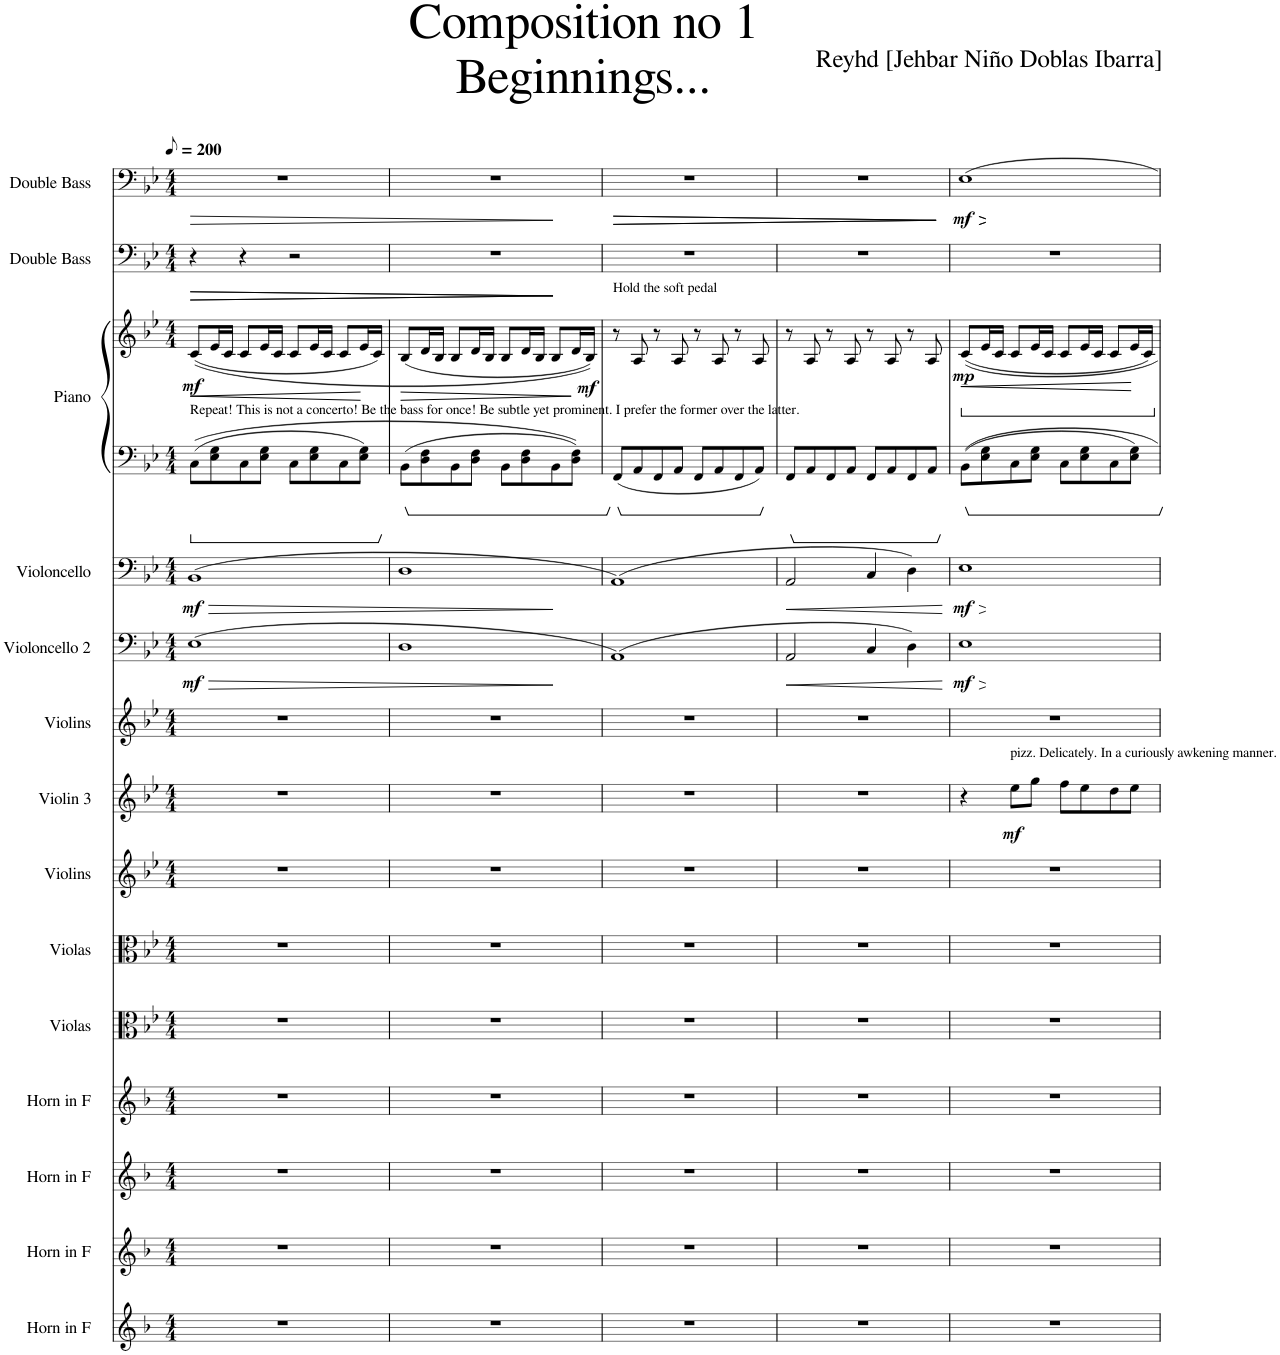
**kern	**kern	**kern	**kern	**kern	**kern	**kern	**kern	**dynam	**kern	**kern	**dynam	**kern	**dynam	**kern	**kern	**dynam	**kern	**dynam	**kern	**dynam
*part14	*part13	*part12	*part11	*part10	*part9	*part8	*part7	*part7	*part6	*part5	*part5	*part4	*part4	*part3	*part3	*part3	*part2	*part2	*part1	*part1
*staff15	*staff14	*staff13	*staff12	*staff11	*staff10	*staff9	*staff8	*staff8	*staff7	*staff6	*staff6	*staff5	*staff5	*staff4	*staff3	*staff3/4	*staff2	*staff2	*staff1	*staff1
*I"Horn in F	*I"Horn in F	*I"Horn in F	*I"Horn in F	*I"Violas	*I"Violas	*I"Violins	*I"Violin 3	*	*I"Violins	*I"Violoncello 2	*	*I"Violoncello	*	*I"Piano	*	*	*I"Double Bass	*	*I"Double Bass	*
*	*	*	*	*I'Vlas.	*I'Vlas.	*I'Vlns.	*I'Vln. 3	*	*I'Vlns.	*I'Vc. 2	*	*I'Vc.	*	*I'Pno.	*	*	*I'Db.	*	*I'Db.	*
*clefG2	*clefG2	*clefG2	*clefG2	*clefC3	*clefC3	*clefG2	*clefG2	*	*clefG2	*clefF4	*	*clefF4	*	*clefF4	*clefG2	*	*clefF4	*	*clefF4	*
*Trd4c7	*Trd4c7	*Trd4c7	*Trd4c7	*	*	*	*	*	*	*	*	*	*	*	*	*	*Trd7c12	*	*Trd7c12	*
*k[b-]	*k[b-]	*k[b-]	*k[b-]	*k[b-e-]	*k[b-e-]	*k[b-e-]	*k[b-e-]	*	*k[b-e-]	*k[b-e-]	*	*k[b-e-]	*	*k[b-e-]	*k[b-e-]	*	*k[b-e-]	*	*k[b-e-]	*
*M4/4	*M4/4	*M4/4	*M4/4	*M4/4	*M4/4	*M4/4	*M4/4	*	*M4/4	*M4/4	*	*M4/4	*	*M4/4	*M4/4	*	*M4/4	*	*M4/4	*
*MM100	*MM100	*MM100	*MM100	*MM100	*MM100	*MM100	*MM100	*	*MM100	*MM100	*	*MM100	*	*MM100	*MM100	*	*MM100	*	*MM100	*
=1	=1	=1	=1	=1	=1	=1	=1	=1	=1	=1	=1	=1	=1	=1	=1	=1	=1	=1	=1	=1
!	!	!	!	!	!	!	!	!	!	!	!	!	!	!LO:TX:a:t=Repeat! This is not a concerto! Be the bass for once! Be subtle yet prominent. I prefer the former over the latter.	!	!	!	!	!	!
!	!	!	!	!	!	!	!	!	!	!	!LO:HP:b	!	!LO:HP:b	!	!	!LO:HP:b	!	!LO:HP:b	!	!LO:HP:b
!	!	!	!	!	!	!	!	!	!	!	!LO:DY:n=1:b	!	!LO:DY:n=1:b	!	!	!LO:DY:n=1:b	!	!	!	!
1r	1r	1r	1r	1r	1r	1r	1r	.	1r	(1E-	> mf	(1BB-	> mf	8C\L	((8c/L	< mf	4r	>	1r	>
.	.	.	.	.	.	.	.	.	.	.	.	.	.	8E-\ 8G\	16e-/L	.	.	.	.	.
.	.	.	.	.	.	.	.	.	.	.	.	.	.	.	16c/JJ	.	.	.	.	.
!	!	!	!	!	!	!	!	!	!	!	!	!	!	!	!	!	!	!LO:HP:b	!	!
.	.	.	.	.	.	.	.	.	.	.	.	.	.	8C\	8c/L	.	4r	>	.	.
.	.	.	.	.	.	.	.	.	.	.	.	.	.	8E-\ 8G\J	16e-/L	.	.	.	.	.
.	.	.	.	.	.	.	.	.	.	.	.	.	.	.	16c/JJ	.	.	.	.	.
.	.	.	.	.	.	.	.	.	.	.	.	.	.	8C\L	8c/L	.	2r	.	.	.
.	.	.	.	.	.	.	.	.	.	.	.	.	.	8E-\ 8G\	16e-/L	.	.	.	.	.
.	.	.	.	.	.	.	.	.	.	.	.	.	.	.	16c/JJ	.	.	.	.	.
.	.	.	.	.	.	.	.	.	.	.	.	.	.	8C\	8c/L	.	.	.	.	.
.	.	.	.	.	.	.	.	.	.	.	.	.	.	8E-\ 8G\J	16e-/L	.	.	.	.	.
.	.	.	.	.	.	.	.	.	.	.	.	.	.	.	16c/JJ)	.	.	.	.	.
.	.	.	.	.	.	.	.	.	.	.	.	.	.	.	.	[	.	.	.	.
=2	=2	=2	=2	=2	=2	=2	=2	=2	=2	=2	=2	=2	=2	=2	=2	=2	=2	=2	=2	=2
!	!	!	!	!	!	!	!	!	!	!	!	!	!	!	!	!LO:HP:b	!	!	!	!
1r	1r	1r	1r	1r	1r	1r	1r	.	1r	1D	.	1D	.	8BB-\L	(8B-/L	>	1r	.	1r	.
.	.	.	.	.	.	.	.	.	.	.	.	.	.	8D\ 8F\	16d/L	.	.	.	.	.
.	.	.	.	.	.	.	.	.	.	.	.	.	.	.	16B-/JJ	.	.	.	.	.
.	.	.	.	.	.	.	.	.	.	.	.	.	.	8BB-\	8B-/L	.	.	.	.	.
.	.	.	.	.	.	.	.	.	.	.	.	.	.	8D\ 8F\J	16d/L	.	.	.	.	.
.	.	.	.	.	.	.	.	.	.	.	.	.	.	.	16B-/JJ	.	.	.	.	.
.	.	.	.	.	.	.	.	.	.	.	.	.	.	8BB-\L	8B-/L	.	.	.	.	.
.	.	.	.	.	.	.	.	.	.	.	.	.	.	8D\ 8F\	16d/L	.	.	.	.	.
.	.	.	.	.	.	.	.	.	.	.	.	.	.	.	16B-/JJ	.	.	.	.	.
.	.	.	.	.	.	.	.	.	.	.	.	.	.	8BB-\	8B-/L	.	.	.	.	.
.	.	.	.	.	.	.	.	.	.	.	.	.	.	8D\ 8F\J	16d/L	.	.	.	.	.
!	!	!	!	!	!	!	!	!	!	!	!	!	!	!	!	!LO:DY:b	!	!	!	!
.	.	.	.	.	.	.	.	.	.	.	.	.	.	.	16B-/JJ))	mf	.	.	.	.
.	.	.	.	.	.	.	.	.	.	.	.	.	.	.	.	]	.	.	.	.
=3	=3	=3	=3	=3	=3	=3	=3	=3	=3	=3	=3	=3	=3	=3	=3	=3	=3	=3	=3	=3
!	!	!	!	!	!	!	!	!	!	!	!	!	!	!	!LO:TX:a:t=Hold the soft pedal	!	!	!	!	!
!	!	!	!	!	!	!	!	!	!	!	!	!	!	!	!	!	!	!	!	!LO:HP:b
1r	1r	1r	1r	1r	1r	1r	1r	.	1r	(1AA)	.	(1AA)	.	8FF/L	8r	.	1r	.	1r	>
.	.	.	.	.	.	.	.	.	.	.	.	.	.	8AA/	8A/	.	.	.	.	.
.	.	.	.	.	.	.	.	.	.	.	.	.	.	8FF/	8r	.	.	.	.	.
.	.	.	.	.	.	.	.	.	.	.	.	.	.	8AA/J	8A/	.	.	.	.	.
.	.	.	.	.	.	.	.	.	.	.	.	.	.	8FF/L	8r	.	.	.	.	.
.	.	.	.	.	.	.	.	.	.	.	.	.	.	8AA/	8A/	.	.	.	.	.
.	.	.	.	.	.	.	.	.	.	.	.	.	.	8FF/	8r	.	.	.	.	.
.	.	.	.	.	.	.	.	.	.	.	.	.	.	8AA/J	8A/	.	.	.	.	.
.	.	.	.	.	.	.	.	.	.	.	]	.	]	.	.	.	.	] ]	.	]
=4	=4	=4	=4	=4	=4	=4	=4	=4	=4	=4	=4	=4	=4	=4	=4	=4	=4	=4	=4	=4
!	!	!	!	!	!	!	!	!	!	!	!LO:HP:b	!	!LO:HP:b	!	!	!	!	!	!	!LO:HP:b
1r	1r	1r	1r	1r	1r	1r	1r	.	1r	2AA/	<	2AA/	<	8FF/L	8r	.	1r	.	1r	>
.	.	.	.	.	.	.	.	.	.	.	.	.	.	8AA/	8A/	.	.	.	.	.
.	.	.	.	.	.	.	.	.	.	.	.	.	.	8FF/	8r	.	.	.	.	.
.	.	.	.	.	.	.	.	.	.	.	.	.	.	8AA/J	8A/	.	.	.	.	.
.	.	.	.	.	.	.	.	.	.	4C/	.	4C/	.	8FF/L	8r	.	.	.	.	.
.	.	.	.	.	.	.	.	.	.	.	.	.	.	8AA/	8A/	.	.	.	.	.
.	.	.	.	.	.	.	.	.	.	4D\)	.	4D\)	.	8FF/	8r	.	.	.	.	.
.	.	.	.	.	.	.	.	.	.	.	.	.	.	8AA/J	8A/	.	.	.	.	.
.	.	.	.	.	.	.	.	.	.	.	[	.	[	.	.	.	.	.	.	.
=5	=5	=5	=5	=5	=5	=5	=5	=5	=5	=5	=5	=5	=5	=5	=5	=5	=5	=5	=5	=5
!	!	!	!	!	!	!	!	!	!	!	!LO:DY:b	!	!LO:DY:b	!	!	!LO:HP:b	!	!	!	!
!	!	!	!	!	!	!	!	!	!	!	!	!	!	!	!	!LO:DY:n=1:b	!	!	!	!LO:DY:b
1r	1r	1r	1r	1r	1r	1r	4r	.	1r	1E-	mf	1E-	mf	8BB-\L	(8c/L	< mp	1r	.	1E-	mf
.	.	.	.	.	.	.	.	.	.	.	.	.	.	8E-\ 8G\	16e-/L	.	.	.	.	.
.	.	.	.	.	.	.	.	.	.	.	.	.	.	.	16c/JJ	.	.	.	.	.
!	!	!	!	!	!	!	!LO:TX:a:t=pizz. Delicately. In a curiously awkening manner.	!	!	!	!	!	!	!	!	!	!	!	!	!
!	!	!	!	!	!	!	!	!LO:DY:b	!	!	!	!	!	!	!	!	!	!	!	!
.	.	.	.	.	.	.	8ee-\L	mf	.	.	.	.	.	8C\	8c/L	.	.	.	.	.
.	.	.	.	.	.	.	8gg\J	.	.	.	.	.	.	8E-\ 8G\J	16e-/L	.	.	.	.	.
.	.	.	.	.	.	.	.	.	.	.	.	.	.	.	16c/JJ	.	.	.	.	.
.	.	.	.	.	.	.	8ff\L	.	.	.	.	.	.	8C\L	8c/L	.	.	.	.	.
.	.	.	.	.	.	.	8ee-\	.	.	.	.	.	.	8E-\ 8G\	16e-/L	.	.	.	.	.
.	.	.	.	.	.	.	.	.	.	.	.	.	.	.	16c/JJ	.	.	.	.	.
.	.	.	.	.	.	.	8dd\	.	.	.	.	.	.	8C\	8c/L	.	.	.	.	.
.	.	.	.	.	.	.	8ee-\J	.	.	.	.	.	.	8E-\ 8G\J	16e-/L	.	.	.	.	.
.	.	.	.	.	.	.	.	.	.	.	.	.	.	.	16c/JJ)	.	.	.	.	.
.	.	.	.	.	.	.	.	.	.	.	.	.	.	.	.	[	.	.	.	] ]
=	=	=	=	=	=	=	=	=	=	=	=	=	=	=	=	=	=	=	=	=
*-	*-	*-	*-	*-	*-	*-	*-	*-	*-	*-	*-	*-	*-	*-	*-	*-	*-	*-	*-	*-
